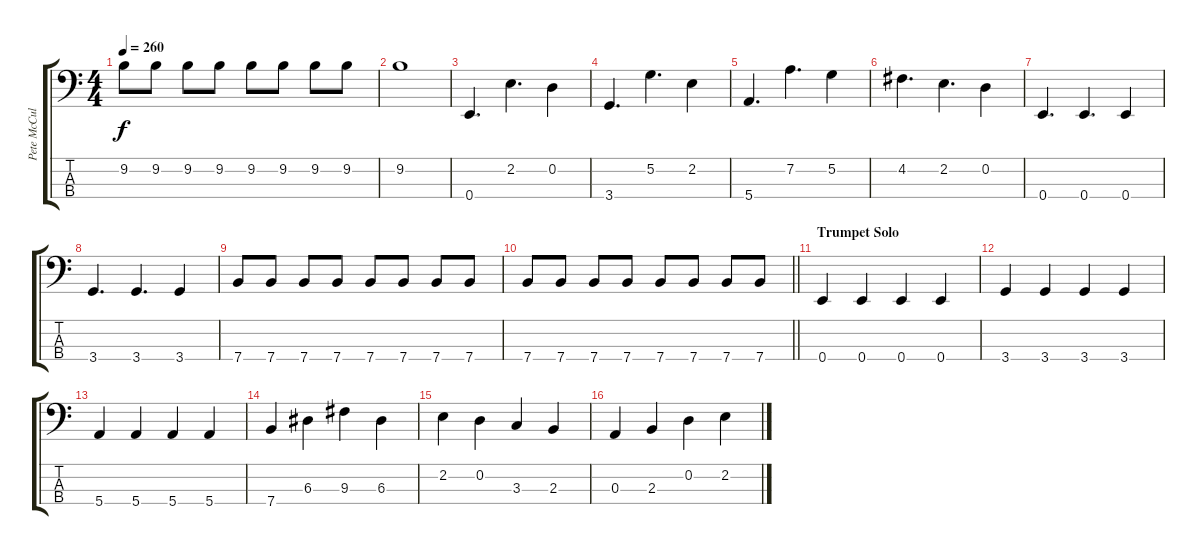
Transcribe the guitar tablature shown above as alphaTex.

\track ("Pete McCullaugh - Bass" "Pete McCul") {instrument electricbassfinger}
\staff {score tabs}
\tuning (G2 D2 A1 E1) {hide}
\ts (4 4)
\tempo 260
\clef f4
\ks c
9.2.8{dy f} 9.2.8 9.2.8 9.2.8 9.2.8 9.2.8 9.2.8 9.2.8 |
9.2.1 |
0.4.4{d} 2.2.4{d} 0.2.4 |
3.4.4{d} 5.2.4{d} 2.2.4 |
5.4.4{d} 7.2.4{d} 5.2.4 |
4.2.4{d} 2.2.4{d} 0.2.4 |
0.4.4{d} 0.4.4{d} 0.4.4 |
3.4.4{d} 3.4.4{d} 3.4.4 |
7.4.8 7.4.8 7.4.8 7.4.8 7.4.8 7.4.8 7.4.8 7.4.8 |
\barLineRight lightlight
7.4.8 7.4.8 7.4.8 7.4.8 7.4.8 7.4.8 7.4.8 7.4.8 |
\section ("" "Trumpet Solo")
0.4.4 0.4.4 0.4.4 0.4.4 |
3.4.4 3.4.4 3.4.4 3.4.4 |
5.4.4 5.4.4 5.4.4 5.4.4 |
7.4.4 6.3.4 9.3.4 6.3.4 |
2.2.4 0.2.4 3.3.4 2.3.4 |
0.3.4 2.3.4 0.2.4 2.2.4
